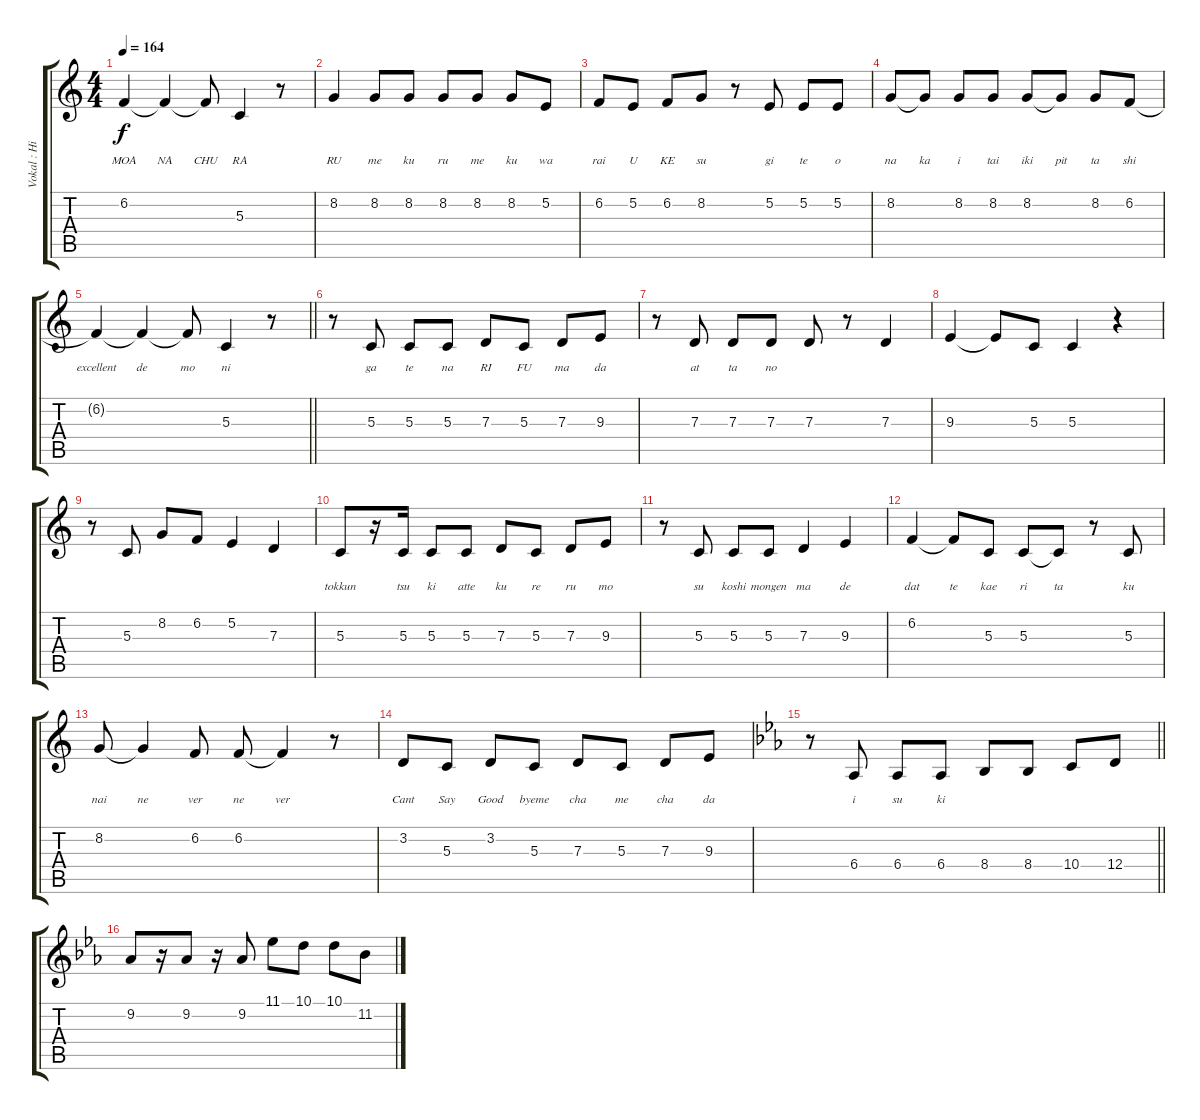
\track ("Vokal : Hirasawa Yui - Cwan" "Vokal : Hi") {instrument lead2sawtooth}
\staff {score tabs}
\tuning (E4 B3 G3 D3 A2 E2) {hide}
\ts (4 4)
\tempo 164
\clef g2
\ks c
6.2{t}.4{lyrics (0 "") lyrics (1 "") lyrics (2 "MOA") lyrics (3 "") lyrics (4 "") dy f} 6.2{t}.4{lyrics (0 "") lyrics (1 "") lyrics (2 "NA") lyrics (3 "") lyrics (4 "")} 6.2{t}.8{lyrics (0 "") lyrics (1 "") lyrics (2 "CHU") lyrics (3 "") lyrics (4 "")} 5.3.4{lyrics (0 "") lyrics (1 "") lyrics (2 "RA") lyrics (3 "") lyrics (4 "")} r.8 |
8.2.4{lyrics (0 "") lyrics (1 "") lyrics (2 "RU") lyrics (3 "") lyrics (4 "")} 8.2.8{lyrics (0 "") lyrics (1 "") lyrics (2 "me") lyrics (3 "") lyrics (4 "")} 8.2.8{lyrics (0 "") lyrics (1 "") lyrics (2 "ku") lyrics (3 "") lyrics (4 "")} 8.2.8{lyrics (0 "") lyrics (1 "") lyrics (2 "ru") lyrics (3 "") lyrics (4 "")} 8.2.8{lyrics (0 "") lyrics (1 "") lyrics (2 "me") lyrics (3 "") lyrics (4 "")} 8.2.8{lyrics (0 "") lyrics (1 "") lyrics (2 "ku") lyrics (3 "") lyrics (4 "")} 5.2.8{lyrics (0 "") lyrics (1 "") lyrics (2 "wa") lyrics (3 "") lyrics (4 "")} |
6.2.8{lyrics (0 "") lyrics (1 "") lyrics (2 "rai") lyrics (3 "") lyrics (4 "")} 5.2.8{lyrics (0 "") lyrics (1 "") lyrics (2 "U") lyrics (3 "") lyrics (4 "")} 6.2.8{lyrics (0 "") lyrics (1 "") lyrics (2 "KE") lyrics (3 "") lyrics (4 "")} 8.2.8{lyrics (0 "") lyrics (1 "") lyrics (2 "su") lyrics (3 "") lyrics (4 "")} r.8 5.2.8{lyrics (0 "") lyrics (1 "") lyrics (2 "gi") lyrics (3 "") lyrics (4 "")} 5.2.8{lyrics (0 "") lyrics (1 "") lyrics (2 "te") lyrics (3 "") lyrics (4 "")} 5.2.8{lyrics (0 "") lyrics (1 "") lyrics (2 "o") lyrics (3 "") lyrics (4 "")} |
8.2.8{lyrics (0 "") lyrics (1 "") lyrics (2 "na") lyrics (3 "") lyrics (4 "")} 8.2{t}.8{lyrics (0 "") lyrics (1 "") lyrics (2 "ka") lyrics (3 "") lyrics (4 "")} 8.2.8{lyrics (0 "") lyrics (1 "") lyrics (2 "i") lyrics (3 "") lyrics (4 "")} 8.2.8{lyrics (0 "") lyrics (1 "") lyrics (2 "tai") lyrics (3 "") lyrics (4 "")} 8.2.8{lyrics (0 "") lyrics (1 "") lyrics (2 "iki") lyrics (3 "") lyrics (4 "")} 8.2{t}.8{lyrics (0 "") lyrics (1 "") lyrics (2 "pit") lyrics (3 "") lyrics (4 "")} 8.2.8{lyrics (0 "") lyrics (1 "") lyrics (2 "ta") lyrics (3 "") lyrics (4 "")} 6.2.8{lyrics (0 "") lyrics (1 "") lyrics (2 "shi") lyrics (3 "") lyrics (4 "")} |
\barLineRight lightlight
6.2{t}.4{lyrics (0 "") lyrics (1 "") lyrics (2 "excellent") lyrics (3 "") lyrics (4 "")} 6.2{t}.4{lyrics (0 "") lyrics (1 "") lyrics (2 "de") lyrics (3 "") lyrics (4 "")} 6.2{t}.8{lyrics (0 "") lyrics (1 "") lyrics (2 "mo") lyrics (3 "") lyrics (4 "")} 5.3.4{lyrics (0 "") lyrics (1 "") lyrics (2 "ni") lyrics (3 "") lyrics (4 "")} r.8 |
r.8 5.3.8{lyrics (0 "") lyrics (1 "") lyrics (2 "ga") lyrics (3 "") lyrics (4 "")} 5.3.8{lyrics (0 "") lyrics (1 "") lyrics (2 "te") lyrics (3 "") lyrics (4 "")} 5.3.8{lyrics (0 "") lyrics (1 "") lyrics (2 "na") lyrics (3 "") lyrics (4 "")} 7.3.8{lyrics (0 "") lyrics (1 "") lyrics (2 "RI") lyrics (3 "") lyrics (4 "")} 5.3.8{lyrics (0 "") lyrics (1 "") lyrics (2 "FU") lyrics (3 "") lyrics (4 "")} 7.3.8{lyrics (0 "") lyrics (1 "") lyrics (2 "ma") lyrics (3 "") lyrics (4 "")} 9.3.8{lyrics (0 "") lyrics (1 "") lyrics (2 "da") lyrics (3 "") lyrics (4 "")} |
r.8 7.3.8{lyrics (0 "") lyrics (1 "") lyrics (2 "at") lyrics (3 "") lyrics (4 "")} 7.3.8{lyrics (0 "") lyrics (1 "") lyrics (2 "ta") lyrics (3 "") lyrics (4 "")} 7.3.8{lyrics (0 "") lyrics (1 "") lyrics (2 "no") lyrics (3 "") lyrics (4 "")} 7.3.8 r.8 7.3.4 |
9.3.4 9.3{t}.8 5.3.8 5.3.4 r.4 |
r.8 5.3.8 8.2.8 6.2.8 5.2.4 7.3.4 |
5.3.8{lyrics (0 "") lyrics (1 "") lyrics (2 "") lyrics (3 "tokkun") lyrics (4 "")} r.16 5.3.16{lyrics (0 "") lyrics (1 "") lyrics (2 "") lyrics (3 "tsu") lyrics (4 "")} 5.3.8{lyrics (0 "") lyrics (1 "") lyrics (2 "") lyrics (3 "ki") lyrics (4 "")} 5.3.8{lyrics (0 "") lyrics (1 "") lyrics (2 "") lyrics (3 "atte") lyrics (4 "")} 7.3.8{lyrics (0 "") lyrics (1 "") lyrics (2 "") lyrics (3 "ku") lyrics (4 "")} 5.3.8{lyrics (0 "") lyrics (1 "") lyrics (2 "") lyrics (3 "re") lyrics (4 "")} 7.3.8{lyrics (0 "") lyrics (1 "") lyrics (2 "") lyrics (3 "ru") lyrics (4 "")} 9.3.8{lyrics (0 "") lyrics (1 "") lyrics (2 "") lyrics (3 "mo") lyrics (4 "")} |
r.8 5.3.8{lyrics (0 "") lyrics (1 "") lyrics (2 "") lyrics (3 "su") lyrics (4 "")} 5.3.8{lyrics (0 "") lyrics (1 "") lyrics (2 "") lyrics (3 "koshi") lyrics (4 "")} 5.3.8{lyrics (0 "") lyrics (1 "") lyrics (2 "") lyrics (3 "mongen") lyrics (4 "")} 7.3.4{lyrics (0 "") lyrics (1 "") lyrics (2 "") lyrics (3 "ma") lyrics (4 "")} 9.3.4{lyrics (0 "") lyrics (1 "") lyrics (2 "") lyrics (3 "de") lyrics (4 "")} |
6.2.4{lyrics (0 "") lyrics (1 "") lyrics (2 "") lyrics (3 "dat") lyrics (4 "")} 6.2{t}.8{lyrics (0 "") lyrics (1 "") lyrics (2 "") lyrics (3 "te") lyrics (4 "")} 5.3.8{lyrics (0 "") lyrics (1 "") lyrics (2 "") lyrics (3 "kae") lyrics (4 "")} 5.3.8{lyrics (0 "") lyrics (1 "") lyrics (2 "") lyrics (3 "ri") lyrics (4 "")} 5.3{t}.8{lyrics (0 "") lyrics (1 "") lyrics (2 "") lyrics (3 "ta") lyrics (4 "")} r.8 5.3.8{lyrics (0 "") lyrics (1 "") lyrics (2 "") lyrics (3 "ku") lyrics (4 "")} |
8.2.8{lyrics (0 "") lyrics (1 "") lyrics (2 "") lyrics (3 "nai") lyrics (4 "")} 8.2{t}.4{lyrics (0 "") lyrics (1 "") lyrics (2 "") lyrics (3 "ne") lyrics (4 "")} 6.2.8{lyrics (0 "") lyrics (1 "") lyrics (2 "") lyrics (3 "ver") lyrics (4 "")} 6.2.8{lyrics (0 "") lyrics (1 "") lyrics (2 "") lyrics (3 "ne") lyrics (4 "")} 6.2{t}.4{lyrics (0 "") lyrics (1 "") lyrics (2 "") lyrics (3 "ver") lyrics (4 "")} r.8 |
3.2.8{lyrics (0 "") lyrics (1 "") lyrics (2 "") lyrics (3 "Cant") lyrics (4 "")} 5.3.8{lyrics (0 "") lyrics (1 "") lyrics (2 "") lyrics (3 "Say") lyrics (4 "")} 3.2.8{lyrics (0 "") lyrics (1 "") lyrics (2 "") lyrics (3 "Good") lyrics (4 "")} 5.3.8{lyrics (0 "") lyrics (1 "") lyrics (2 "") lyrics (3 "byeme") lyrics (4 "")} 7.3.8{lyrics (0 "") lyrics (1 "") lyrics (2 "") lyrics (3 "cha") lyrics (4 "")} 5.3.8{lyrics (0 "") lyrics (1 "") lyrics (2 "") lyrics (3 "me") lyrics (4 "")} 7.3.8{lyrics (0 "") lyrics (1 "") lyrics (2 "") lyrics (3 "cha") lyrics (4 "")} 9.3.8{lyrics (0 "") lyrics (1 "") lyrics (2 "") lyrics (3 "da") lyrics (4 "")} |
\barLineRight lightlight
\ks eb
r.8 6.4.8{lyrics (0 "") lyrics (1 "") lyrics (2 "") lyrics (3 "i") lyrics (4 "")} 6.4.8{lyrics (0 "") lyrics (1 "") lyrics (2 "") lyrics (3 "su") lyrics (4 "")} 6.4.8{lyrics (0 "") lyrics (1 "") lyrics (2 "") lyrics (3 "ki") lyrics (4 "")} 8.4.8 8.4.8 10.4.8 12.4.8 |
9.2.8 r.16 9.2.8 r.16 9.2.8 11.1.8 10.1.8 10.1.8 11.2.8
